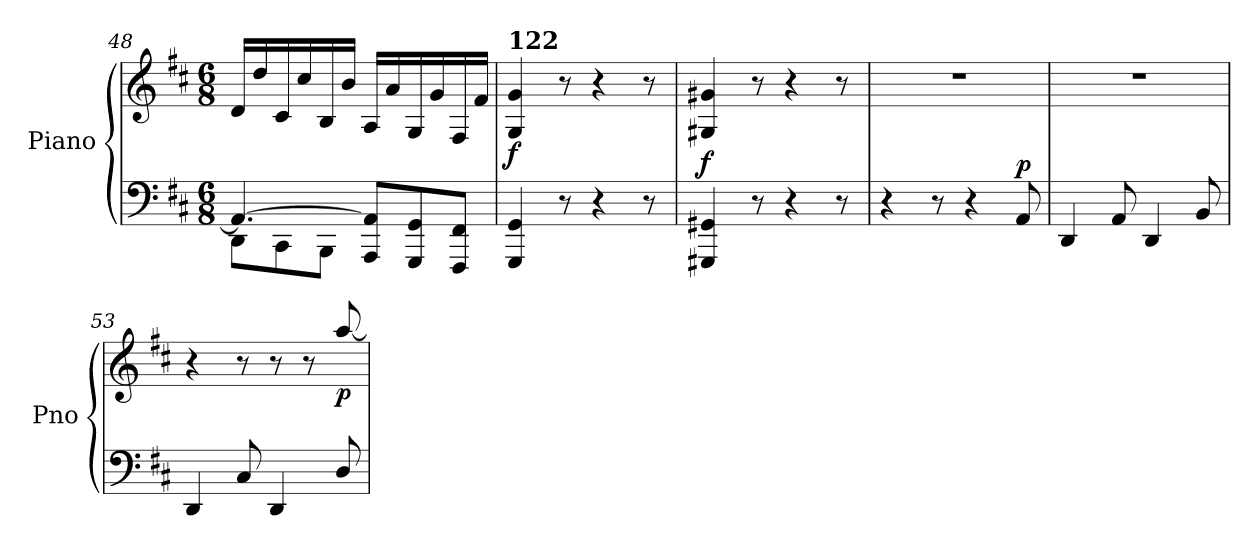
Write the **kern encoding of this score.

**kern	**kern	**dynam
*part1	*part1	*part1
*staff2	*staff1	*staff1/2
*I"Piano	*	*
*I'Pno	*	*
*clefF4	*clefG2	*
*k[f#c#]	*k[f#c#]	*
*D:	*D:	*
*M6/8	*M6/8	*
=48	=48	=48
*^	*	*
4.AA/_	8DD\L	16d/LL	.
.	.	16dd/	.
.	8CC#\	16c#/	.
.	.	16cc#/	.
.	8BBB\J	16B/	.
.	.	16b/JJ	.
8AAA/ 8AA/]L	4.ryy	16A/LL	.
.	.	16a/	.
8GGG/ 8GG/	.	16G/	.
.	.	16g/	.
8FFF#/ 8FF#/J	.	16F#/	.
.	.	16f#/JJ	.
*v	*v	*	*
=49	=49	=49
!	!LO:TX:a:B:t=122	!
!	!	!LO:DY:b
4GGG/ 4GG/	4G/ 4g/	f
8r	8r	.
4r	4r	.
8r	8r	.
=50	=50	=50
!	!	!LO:DY:b
4GGG#X/ 4GG#X/	4G#X/ 4g#X/	f
8r	8r	.
4r	4r	.
8r	8r	.
!!LO:LB:g=z
=51	=51	=51
4r	2.r	.
8r	.	.
4r	.	.
!	!	!LO:DY:a=2
8AA/	.	p
=52	=52	=52
4DD/	2.r	.
8AA/	.	.
4DD/	.	.
8BB/	.	.
=53	=53	=53
4DD/	4r	.
8C#/	8r	.
4DD/	8r	.
.	8r	.
!	!	!LO:DY:b
8D/	[8aa/	p
=	=	=
*-	*-	*-
